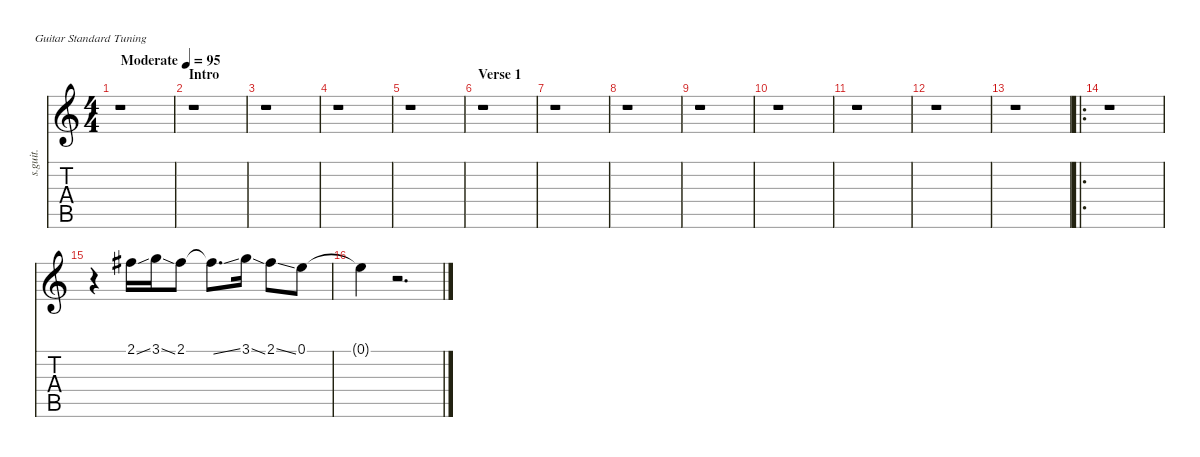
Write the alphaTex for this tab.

\defaultSystemsLayout 4
\hideDynamics
\bracketExtendMode nobrackets
\track ("Amy Lee (Backing Vocals)" "s.guit.") {instrument oboe}
\staff {score tabs}
\tuning (E4 B3 G3 D3 A2 E2)
\displaytranspose 12
\ts (4 4)
\beaming (8 2 2 2 2)
\tempo (95 "Moderate")
\clef g2
\ks c
r.1{dy f instrument oboe} |
\section ("" "Intro")
r.1 |
r.1 |
r.1 |
r.1 |
\section ("" "Verse 1")
r.1 |
r.1 |
r.1 |
r.1 |
r.1 |
r.1 |
r.1 |
r.1 |
\ro
r.1 |
r.4 2.1{ss acc #}.16{lyrics (0 "") lyrics (1 "") lyrics (2 "") lyrics (3 "") lyrics (4 "")} 3.1{ss}.16{lyrics (0 "") lyrics (1 "") lyrics (2 "") lyrics (3 "") lyrics (4 "")} 2.1{acc #}.8{lyrics (0 "") lyrics (1 "") lyrics (2 "") lyrics (3 "") lyrics (4 "")} 2.1{ss t acc #}.8{d lyrics (0 "") lyrics (1 "") lyrics (2 "") lyrics (3 "") lyrics (4 "")} 3.1{ss}.16{lyrics (0 "") lyrics (1 "") lyrics (2 "") lyrics (3 "") lyrics (4 "")} 2.1{ss acc #}.8{lyrics (0 "") lyrics (1 "") lyrics (2 "") lyrics (3 "") lyrics (4 "")} 0.1.8{lyrics (0 "") lyrics (1 "") lyrics (2 "") lyrics (3 "") lyrics (4 "")} |
0.1{t}.4{lyrics (0 "") lyrics (1 "") lyrics (2 "") lyrics (3 "") lyrics (4 "")} r.2{d}
